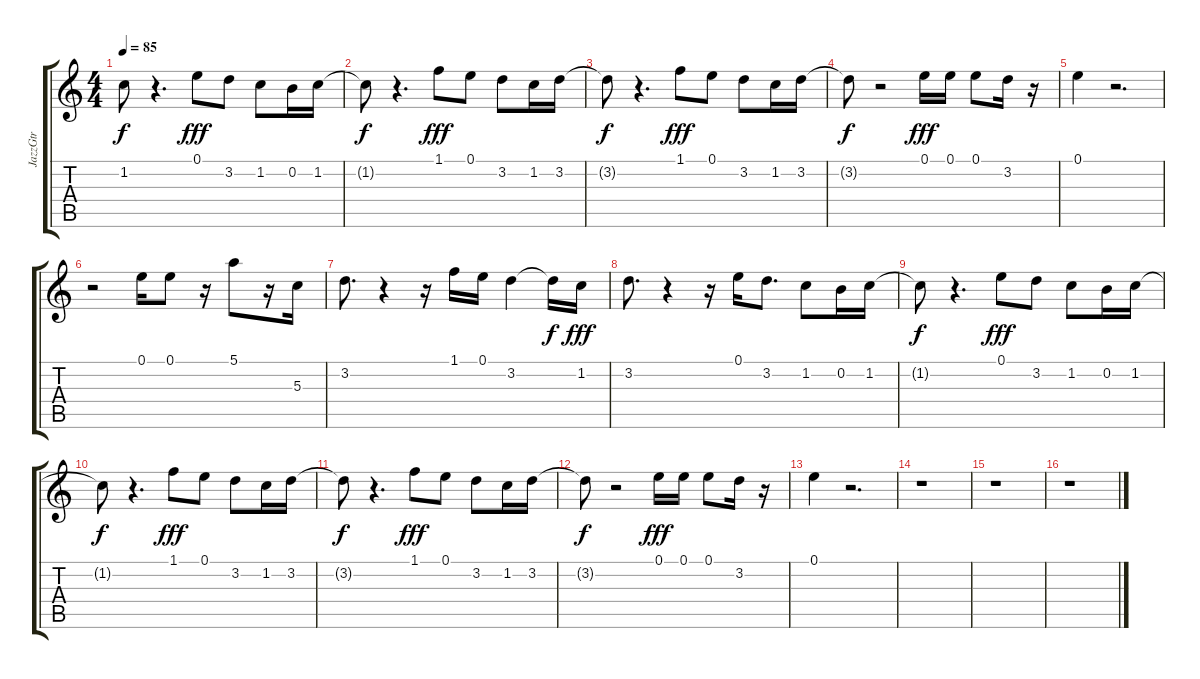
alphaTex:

\track ("JazzGtr" "JazzGtr") {instrument electricguitarjazz}
\staff {score tabs}
\tuning (E4 B3 G3 D3 A2 E2) {hide}
\ts (4 4)
\tempo 85
\clef g2
\ks c
1.2{t}.8{dy f} r.4{d} 0.1.8{dy fff} 3.2.8 1.2.8 0.2.16 1.2.16 |
1.2{t}.8{dy f} r.4{d} 1.1.8{dy fff} 0.1.8 3.2.8 1.2.16 3.2.16 |
3.2{t}.8{dy f} r.4{d} 1.1.8{dy fff} 0.1.8 3.2.8 1.2.16 3.2.16 |
3.2{t}.8{dy f} r.2 0.1.16{dy fff} 0.1.16 0.1.8 3.2.16 r.16 |
0.1.4 r.2{d} |
r.2 0.1.16 0.1.8 r.16 5.1.8 r.16 5.3.16 |
3.2.8{d} r.4 r.16 1.1.16 0.1.16 3.2.4 3.2{t}.16{dy f} 1.2.16{dy fff} |
3.2.8{d} r.4 r.16 0.1.16 3.2.8{d} 1.2.8 0.2.16 1.2.16 |
1.2{t}.8{dy f} r.4{d} 0.1.8{dy fff} 3.2.8 1.2.8 0.2.16 1.2.16 |
1.2{t}.8{dy f} r.4{d} 1.1.8{dy fff} 0.1.8 3.2.8 1.2.16 3.2.16 |
3.2{t}.8{dy f} r.4{d} 1.1.8{dy fff} 0.1.8 3.2.8 1.2.16 3.2.16 |
3.2{t}.8{dy f} r.2 0.1.16{dy fff} 0.1.16 0.1.8 3.2.16 r.16 |
0.1.4 r.2{d} |
r.1 |
r.1 |
r.1
